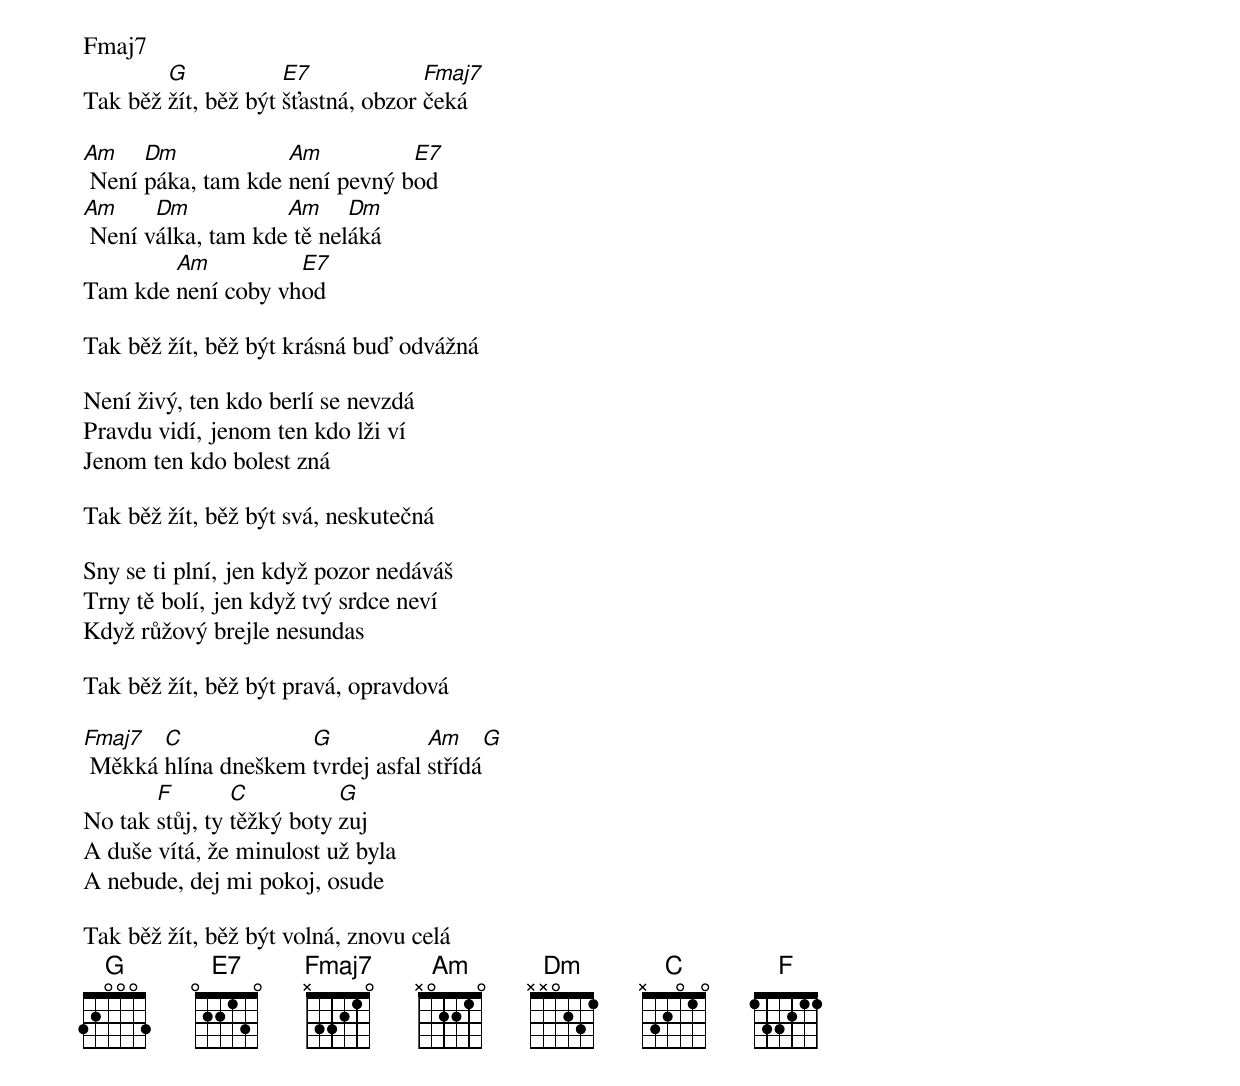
Fmaj7
        G            E7             Fmaj7
Tak běž žít, běž být šťastná, obzor čeká

Am    Dm            Am          E7
 Není páka, tam kde není pevný bod
Am     Dm           Am     Dm
 Není válka, tam kde tě neláká
        Am          E7
Tam kde není coby vhod

Tak běž žít, běž být krásná buď odvážná

Není živý, ten kdo berlí se nevzdá
Pravdu vidí, jenom ten kdo lži ví
Jenom ten kdo bolest zná

Tak běž žít, běž být svá, neskutečná

Sny se ti plní, jen když pozor nedáváš
Trny tě bolí, jen když tvý srdce neví
Když růžový brejle nesundas

Tak běž žít, běž být pravá, opravdová

Fmaj7  C             G            Am    G
 Měkká hlína dneškem tvrdej asfal střídá
       F        C          G
No tak stůj, ty těžký boty zuj
A duše vítá, že minulost už byla
A nebude, dej mi pokoj, osude

Tak běž žít, běž být volná, znovu celá
